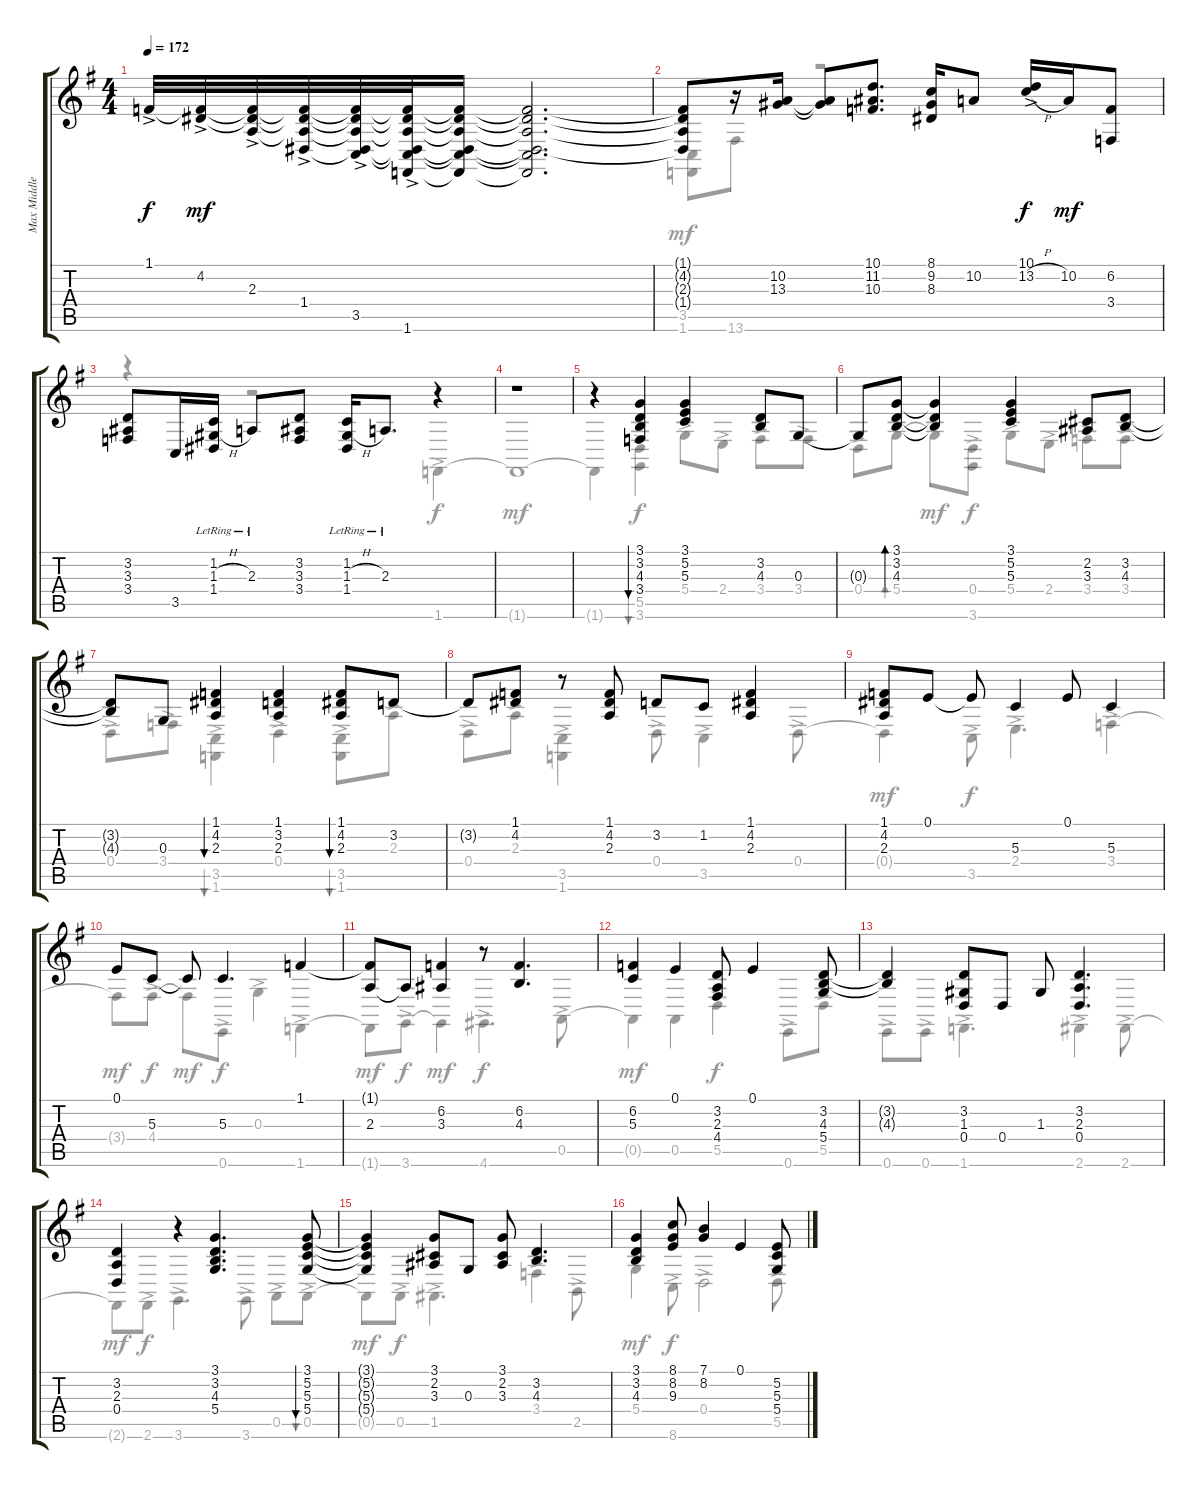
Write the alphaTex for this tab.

\track ("Max Middleton" "Max Middle") {instrument acousticgrandpiano}
\staff {score tabs}
\tuning (E4 B3 G3 D3 A2 E2) {hide}
\voice
\ts (4 4)
\tempo 172
\clef g2
\ks g
1.1{ac}.32{dy f instrument acousticgrandpiano} (1.1{t} 4.2{ac}).32{dy mf} (1.1{t} 4.2{t} 2.3{ac}).32 (1.1{t} 4.2{t} 2.3{t} 1.4{ac}).32 (1.1{t} 4.2{t} 2.3{t} 1.4{t} 3.5{ac}).32 (1.1{t} 4.2{t} 2.3{t} 1.4{t} 3.5{t} 1.6{ac}).32 (1.1{t} 4.2{t} 2.3{t} 1.4{t} 3.5{t} 1.6{t}).16 (1.1{t} 4.2{t} 2.3{t} 1.4{t} 3.5{t} 1.6{t}).2{d} |
(1.1{t} 4.2{t} 2.3{t} 1.4{t}).8 r.16 (10.2 13.3).16 (10.2{t} 13.3{t}).8 (10.1 11.2 10.3).8{d} (8.1 9.2 8.3).16 10.2.8 (10.1{ac} 13.2{h ac}).16{dy f} 10.2.16{dy mf} (6.2 3.4).8 |
(3.2 3.3 3.4).8 3.5.16 (1.2{lr} 1.3{h lr} 1.4{lr}).16 2.3{lr}.8 (3.2 3.3 3.4).8 (1.2{lr} 1.3{h lr} 1.4{lr}).16 2.3{lr}.8{d} r.4 |
r.1 |
r.4 (3.1 3.2 4.3 3.4).4{bu 30} (3.1 5.2 5.3).4 (3.2 4.3).8 0.3.8 |
0.3{t}.8 (3.1 3.2 4.3).8{bd 30} (3.1{t} 3.2{t} 4.3{t}).4 (3.1 5.2 5.3).4 (2.2 3.3).8 (3.2 4.3).8 |
(3.2{t} 4.3{t}).8 0.3.8 (1.1 4.2 2.3).4{bu 30} (1.1 3.2 2.3).4 (1.1 4.2 2.3).8{bu 30} 3.2.8 |
3.2{t}.8 (1.1 4.2).8 r.8 (1.1 4.2 2.3).8 3.2.8 1.2.8 (1.1 4.2 2.3).4 |
(1.1 4.2 2.3).8 0.1.8 0.1{t}.8 5.3.4 0.1.8 5.3.4 |
0.1.8 5.3.8 5.3{t}.8 5.3.4{d} 1.1.4 |
(1.1{t} 2.3).8 2.3{t}.8 (6.2 3.3).4 r.8 (6.2 4.3).4{d} |
(6.2 5.3).4 0.1.4 (3.2 2.3 4.4).8 0.1.4 (3.2 4.3 5.4).8 |
(3.2{t} 4.3{t}).4 (3.2 1.3 0.4).8 0.4.8 1.3.8 (3.2 2.3 0.4).4{d} |
(3.2 2.3 0.4).4 r.4 (3.1 3.2 4.3 5.4).4{d} (3.1 5.2 5.3 5.4).8{bu 30} |
(3.1{t} 5.2{t} 5.3{t} 5.4{t}).4 (3.1 2.2 3.3).8 0.3.8 (3.1 2.2 3.3).8 (3.2 4.3).4{d} |
(3.1 3.2 4.3).4 (8.1 8.2 9.3).8 (7.1 8.2).4 0.1.4 (5.2 5.3 5.4).8
\voice
\clef g2
\ottava regular
\simile none
\ks g
|
(3.5 1.6).8 13.6.8 r.2{d} |
r.4 r.2 1.6{ac}.4{dy f} |
1.6{t}.1{dy mf} |
1.6{t}.4 (5.5{ac} 3.6{ac}).4{bu 30 dy f} 5.4{ac}.8 2.4{ac}.8 3.4{ac}.8 3.4{ac}.8 |
0.4{ac}.8 5.4{ac}.8{bd 30} 5.4{t}.8{dy mf} (0.4{ac} 3.6{ac}).8{dy f} 5.4{ac}.8 2.4{ac}.8 3.4{ac}.8 3.4{ac}.8 |
0.4{ac}.8 3.4{ac}.8 (3.5{ac} 1.6{ac}).4{bu 30} 0.4{ac}.4 (3.5{ac} 1.6{ac}).8{bu 30} 2.3{ac}.8 |
0.4{ac}.8 2.3{ac}.8 (3.5{ac} 1.6{ac}).4 0.4{ac}.8 3.5{ac}.4 0.4{ac}.8 |
0.4{t}.4{dy mf} 3.5{ac}.8{dy f} 2.4{ac}.4{d} 3.4{ac}.4 |
3.4{t}.8{dy mf} 4.4{ac}.8{dy f} 4.4{t}.8{dy mf} 0.6{ac}.8{dy f} 0.3{ac}.4 1.6{ac}.4 |
1.6{t}.8{dy mf} 3.6{ac}.8{dy f} 3.6{t}.4{dy mf} 4.6{ac}.4{d dy f} 0.5{ac}.8 |
0.5{t}.4{dy mf} 0.5.4 5.5{ac}.4{dy f} 0.6{ac}.8 5.5{ac}.8 |
0.6{ac}.8 0.6{ac}.8 1.6{ac}.4{d} 2.6{ac}.4 2.6{ac}.8 |
2.6{t}.8{dy mf} 2.6{ac}.8{dy f} 3.6{ac}.4{d} 3.6{ac}.8 0.5{ac}.8 0.5{ac}.8{bu 30} |
0.5{t}.8{dy mf} 0.5{ac}.8{dy f} 1.5{ac}.4{d} 3.4{ac}.4 2.5{ac}.8 |
5.4.4{dy mf} 8.6{ac}.8{dy f} 0.4{ac}.2 5.5{ac}.8
